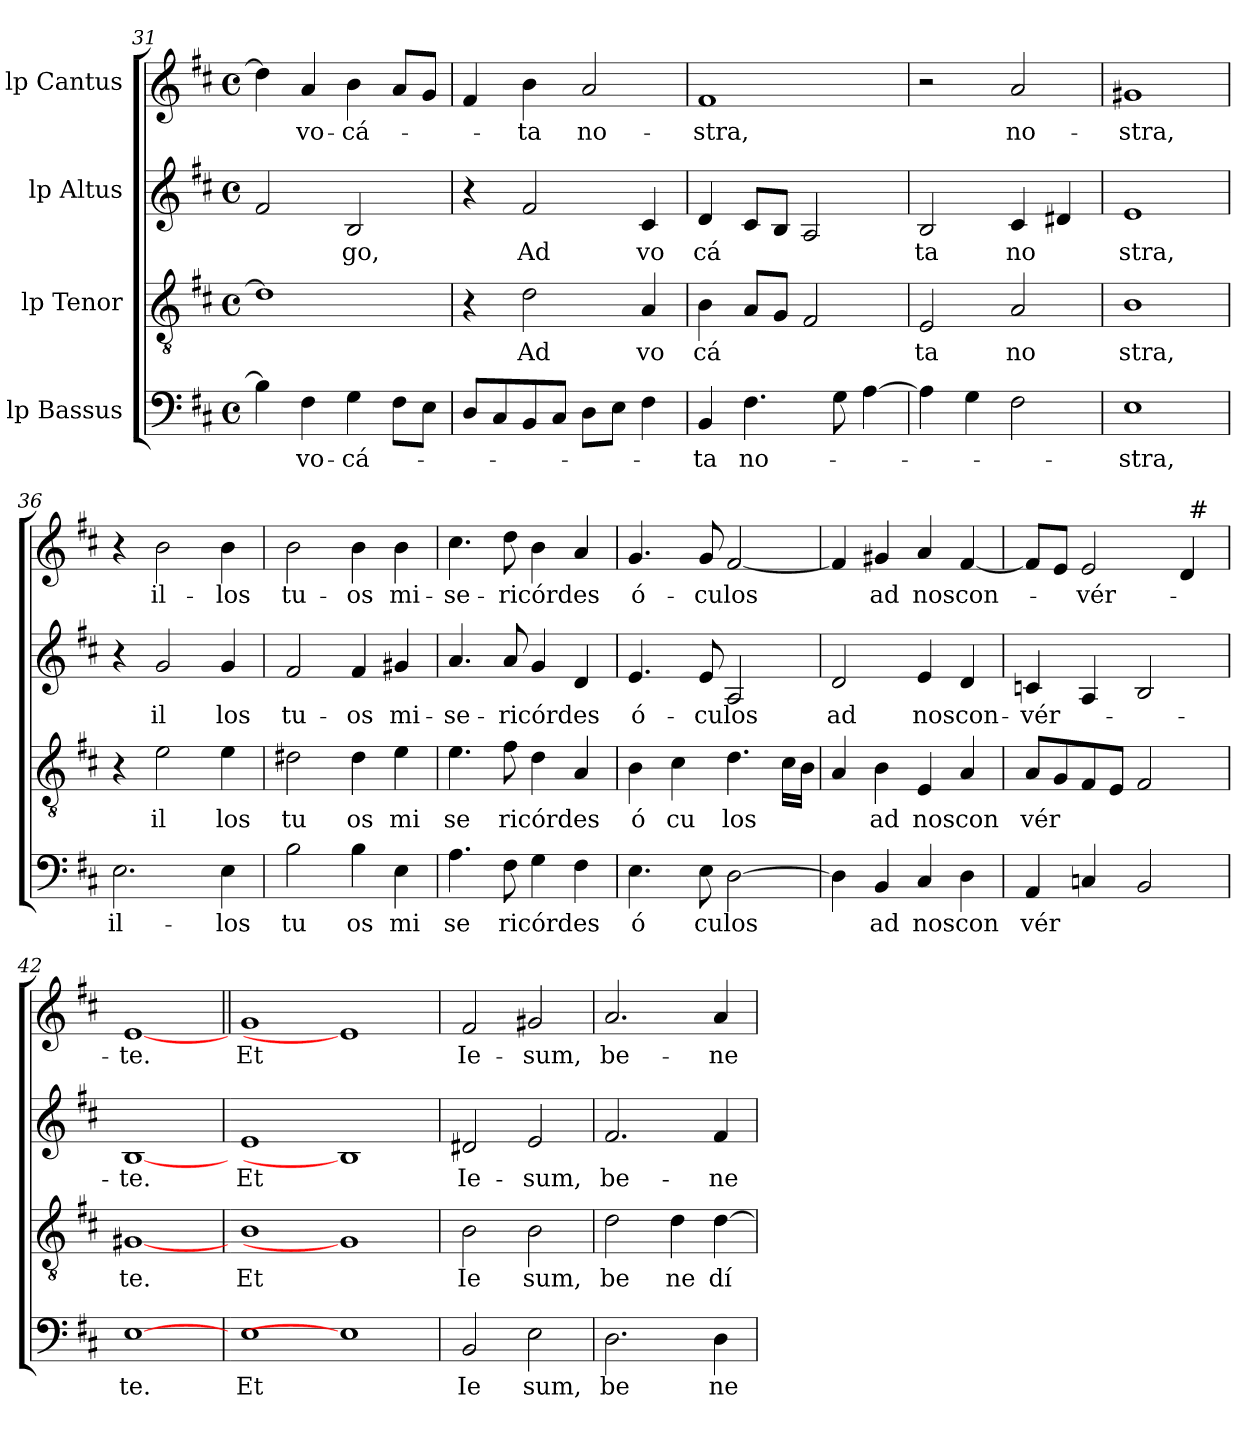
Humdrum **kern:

**kern	**text	**kern	**text	**kern	**text	**kern	**text
*part4	*part4	*part3	*part3	*part2	*part2	*part1	*part1
*staff4	*staff4	*staff3	*staff3	*staff2	*staff2	*staff1	*staff1
*I"lp Bassus	*	*I"lp Tenor	*	*I"lp Altus	*	*I"lp Cantus	*
*clefF4	*	*clefGv2	*	*clefG2	*	*clefG2	*
*k[f#c#]	*	*k[f#c#]	*	*k[f#c#]	*	*k[f#c#]	*
*D:	*	*D:	*	*D:	*	*D:	*
*M4/4	*	*M4/4	*	*M4/4	*	*M4/4	*
*met(c)	*	*met(c)	*	*met(c)	*	*met(c)	*
=31	=31	=31	=31	=31	=31	=31	=31
4B\]	.	1d]	.	2f#/	.	4dd\]	.
!	!LO:LY:b:cj	!	!	!	!	!	!LO:LY:b:cj
4F#\	-vo-	.	.	.	.	4a/	-vo-
!	!LO:LY:b:cj	!	!	!	!LO:LY:b:cj	!	!LO:LY:b:cj
4G\	-cá-	.	.	2B/	go,	4b\	-cá-
8F#\L	.	.	.	.	.	8a/L	.
8E\J	.	.	.	.	.	8g/J	.
=32	=32	=32	=32	=32	=32	=32	=32
8D/L	.	4r	.	4r	.	4f#/	.
8C#/	.	.	.	.	.	.	.
!	!	!	!LO:LY:b:cj	!	!LO:LY:b:cj	!	!LO:LY:b:cj
8BB/	.	2d\	Ad	2f#/	Ad	4b\	-ta
8C#/J	.	.	.	.	.	.	.
!	!	!	!	!	!	!	!LO:LY:b:cj
8D\L	.	.	.	.	.	2a/	no-
8E\J	.	.	.	.	.	.	.
!	!	!	!LO:LY:b:cj	!	!LO:LY:b:cj	!	!
4F#\	.	4A/	vo	4c#/	vo	.	.
=33	=33	=33	=33	=33	=33	=33	=33
!	!LO:LY:b:cj	!	!LO:LY:b:cj	!	!LO:LY:b:cj	!	!LO:LY:b:cj
4BB/	-ta	4B\	cá	4d/	cá	1f#	-stra,
!	!LO:LY:b:cj	!	!	!	!	!	!
4.F#\	no-	8A/L	.	8c#/L	.	.	.
.	.	8G/J	.	8B/J	.	.	.
.	.	2F#/	.	2A/	.	.	.
8G\	.	.	.	.	.	.	.
[>4A\	.	.	.	.	.	.	.
=34	=34	=34	=34	=34	=34	=34	=34
!	!	!	!LO:LY:b:cj	!	!LO:LY:b:cj	!	!
4A\]	.	2E/	ta	2B/	ta	2r	.
4G\	.	.	.	.	.	.	.
!	!	!	!LO:LY:b:cj	!	!LO:LY:b:cj	!	!LO:LY:b:cj
2F#\	.	2A/	no	4c#/	no	2a/	no-
.	.	.	.	4d#X/	.	.	.
=35	=35	=35	=35	=35	=35	=35	=35
!	!LO:LY:b:cj	!	!LO:LY:b:cj	!	!LO:LY:b:cj	!	!LO:LY:b:cj
1E	-stra,	1B	stra,	1e	stra,	1g#X	-stra,
=36	=36	=36	=36	=36	=36	=36	=36
!	!LO:LY:b:cj	!	!	!	!	!	!
2.E\	il-	4r	.	4r	.	4r	.
!	!	!	!LO:LY:b:cj	!	!LO:LY:b:cj	!	!LO:LY:b:cj
.	.	2e\	il	2g/	il	2b\	il-
!	!LO:LY:b:cj	!	!LO:LY:b:cj	!	!LO:LY:b:cj	!	!LO:LY:b:cj
4E\	-los	4e\	los	4g/	los	4b\	-los
!!LO:LB:g=z
=37	=37	=37	=37	=37	=37	=37	=37
!	!LO:LY:b:cj	!	!LO:LY:b:cj	!	!LO:LY:b:cj	!	!LO:LY:b:cj
2B\	tu	2d#X\	tu	2f#/	tu-	2b\	tu-
!	!LO:LY:b:cj	!	!LO:LY:b:cj	!	!LO:LY:b:cj	!	!LO:LY:b:cj
4B\	os	4d#\	os	4f#/	-os	4b\	-os
!	!LO:LY:b:cj	!	!LO:LY:b:cj	!	!LO:LY:b:cj	!	!LO:LY:b:cj
4E\	mi	4e\	mi	4g#X/	mi-	4b\	mi-
=38	=38	=38	=38	=38	=38	=38	=38
!	!LO:LY:b:cj	!	!LO:LY:b:cj	!	!LO:LY:b:cj	!	!LO:LY:b:cj
4.A\	se	4.e\	se	4.a/	-se-	4.cc#\	-se-
!	!LO:LY:b	!	!LO:LY:b	!	!LO:LY:b	!	!LO:LY:b
8F#\	ricórdes	8f#\	ricórdes	8a/	-ricórdes	8dd\	-ricórdes
4G\	.	4d\	.	4g/	.	4b\	.
4F#\	.	4A/	.	4d/	.	4a/	.
=39	=39	=39	=39	=39	=39	=39	=39
!	!LO:LY:b:cj	!	!LO:LY:b:cj	!	!LO:LY:b:cj	!	!LO:LY:b:cj
4.E\	ó	4B\	ó	4.e/	ó-	4.g/	ó-
!	!	!	!LO:LY:b:cj	!	!	!	!
.	.	4c#\	cu	.	.	.	.
!	!LO:LY:b	!	!	!	!LO:LY:b	!	!LO:LY:b
8E\	culos	.	.	8e/	-culos	8g/	-culos
!	!	!	!LO:LY:b	!	!	!	!
[>2D\	.	4.d\	los	2A/	.	[<2f#/	.
.	.	16c#\L	.	.	.	.	.
.	.	16B\J	.	.	.	.	.
=40	=40	=40	=40	=40	=40	=40	=40
!	!	!	!	!	!LO:LY:b:cj	!	!
4D\]	.	4A/	.	2d/	ad	4f#/]	.
!	!LO:LY:b:cj	!	!LO:LY:b:cj	!	!	!	!LO:LY:b:cj
4BB/	ad	4B\	ad	.	.	4g#X/	ad
!	!LO:LY:b:cj	!	!LO:LY:b:cj	!	!LO:LY:b:cj	!	!LO:LY:b:cj
4C#/	nos	4E/	nos	4e/	nos	4a/	nos
!	!LO:LY:b:cj	!	!LO:LY:b:cj	!	!LO:LY:b:cj	!	!LO:LY:b
4D\	con	4A/	con	4d/	con-	[<4f#/	con-
=41	=41	=41	=41	=41	=41	=41	=41
!	!LO:LY:b	!	!LO:LY:b	!	!LO:LY:b	!	!
*	*	*	*	*	*	*^	*
4AA/	vér	8A/L	vér	4cn/	-vér-	8f#/L]	2ryy	.
.	.	8G/	.	.	.	8e/J	.	.
!	!	!	!	!	!	!	!	!LO:LY:b
4Cn/	.	8F#/	.	4A/	.	2e/	.	-vér-
.	.	8E/J	.	.	.	.	.	.
2BB/	.	2F#/	.	2B/	.	.	4ryy	.
.	.	.	.	.	.	4d/	64ryy	.
!	!	!	!	!	!	!	!LO:TX:a:t=#	!
.	.	.	.	.	.	.	8...ryy	.
=42	=42	=42	=42	=42	=42	=42	=42	=42
!	!LO:LY:b:cj	!	!LO:LY:b:cj	!	!LO:LY:b:cj	!	!	!LO:LY:b:cj
*	*	*	*	*	*	*v	*v	*
[1E	te.	[1G#X	te.	[1B	-te.	[1e	-te.
=43	=43||	=43	=43||	=43	=43||	=43||	=43||
!	!LO:LY:b:cj	!	!LO:LY:b:cj	!	!LO:LY:b:cj	!	!LO:LY:b:cj
1E	Et	1B	Et	1e	Et	1g	Et
1E]	.	1G#]	.	1B]	.	1e]	.
=44	=44	=44	=44	=44	=44	=44	=44
!	!LO:LY:b:cj	!	!LO:LY:b:cj	!	!LO:LY:b:cj	!	!LO:LY:b:cj
2BB/	Ie	2B\	Ie	2d#X/	Ie-	2f#/	Ie-
!	!LO:LY:b:cj	!	!LO:LY:b:cj	!	!LO:LY:b:cj	!	!LO:LY:b:cj
2E\	sum,	2B\	sum,	2e/	-sum,	2g#X/	-sum,
=45	=45	=45	=45	=45	=45	=45	=45
!	!LO:LY:b:cj	!	!LO:LY:b:cj	!	!LO:LY:b:cj	!	!LO:LY:b:cj
2.D\	be	2d\	be	2.f#/	be-	2.a/	be-
!	!	!	!LO:LY:b:cj	!	!	!	!
.	.	4d\	ne	.	.	.	.
!	!LO:LY:b:cj	!	!LO:LY:b:cj	!	!LO:LY:b:cj	!	!LO:LY:b:cj
4D\	ne	[>4d\	dí	4f#/	-ne-	4a/	-ne-
=	=	=	=	=	=	=	=
*-	*-	*-	*-	*-	*-	*-	*-
